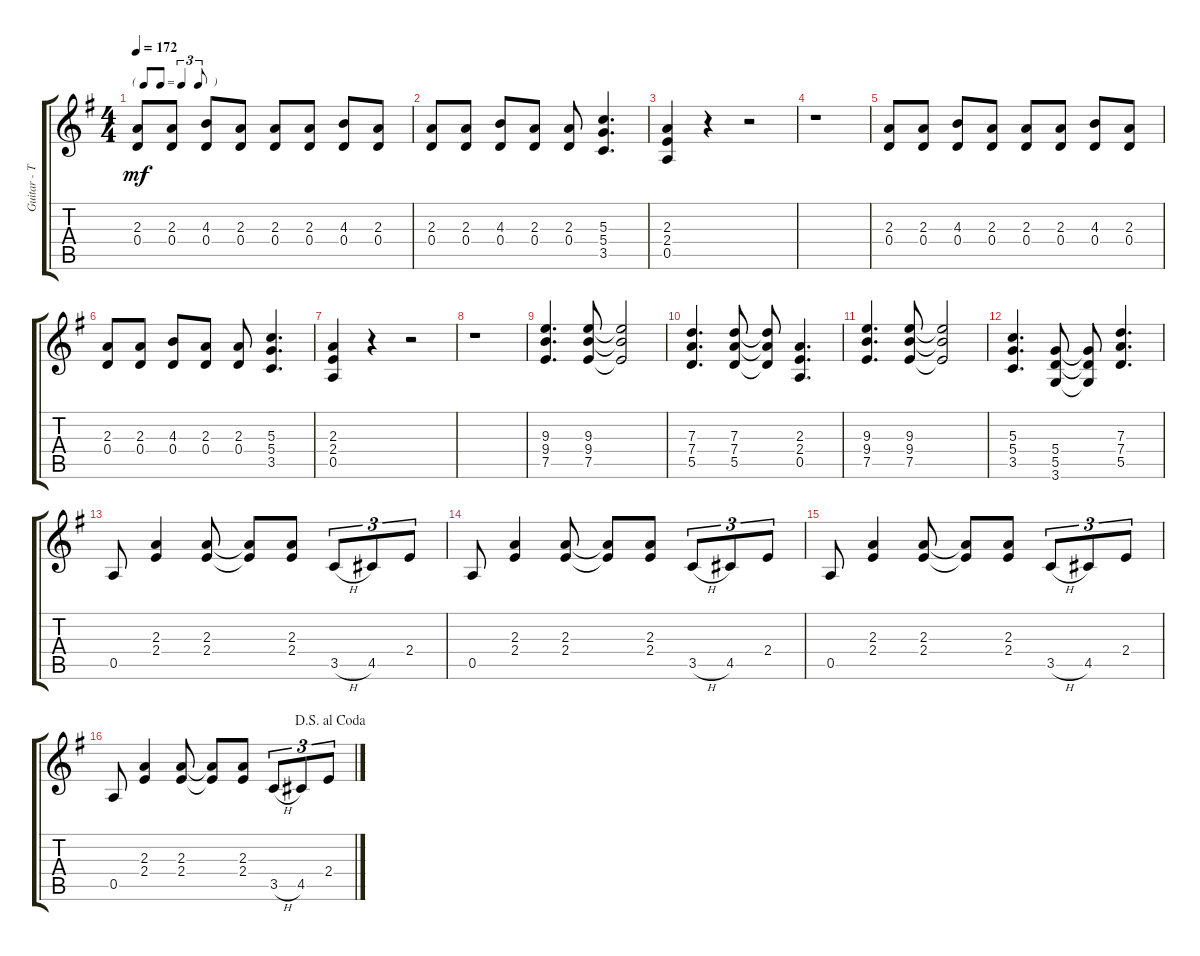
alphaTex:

\track ("Guitar - Tom Scholz" "Guitar - T") {instrument overdrivenguitar}
\staff {score tabs}
\tuning (E4 B3 G3 D3 A2 E2) {hide}
\ts (4 4)
\tf triplet8th
\tempo 172
\clef g2
\ks g
(2.3 0.4).8{dy mf} (2.3 0.4).8 (4.3 0.4).8 (2.3 0.4).8 (2.3 0.4).8 (2.3 0.4).8 (4.3 0.4).8 (2.3 0.4).8 |
(2.3 0.4).8 (2.3 0.4).8 (4.3 0.4).8 (2.3 0.4).8 (2.3 0.4).8 (5.3 5.4 3.5).4{d} |
(2.3 2.4 0.5).4 r.4 r.2 |
r.1 |
(2.3 0.4).8 (2.3 0.4).8 (4.3 0.4).8 (2.3 0.4).8 (2.3 0.4).8 (2.3 0.4).8 (4.3 0.4).8 (2.3 0.4).8 |
(2.3 0.4).8 (2.3 0.4).8 (4.3 0.4).8 (2.3 0.4).8 (2.3 0.4).8 (5.3 5.4 3.5).4{d} |
(2.3 2.4 0.5).4 r.4 r.2 |
r.1 |
(9.3 9.4 7.5).4{d} (9.3 9.4 7.5).8 (9.3{t} 9.4{t} 7.5{t}).2 |
(7.3 7.4 5.5).4{d} (7.3 7.4 5.5).8 (7.3{t} 7.4{t} 5.5{t}).8 (2.3 2.4 0.5).4{d} |
(9.3 9.4 7.5).4{d} (9.3 9.4 7.5).8 (9.3{t} 9.4{t} 7.5{t}).2 |
(5.3 5.4 3.5).4{d} (5.4 5.5 3.6).8 (5.4{t} 5.5{t} 3.6{t}).8 (7.3 7.4 5.5).4{d} |
0.5.8 (2.3 2.4).4 (2.3 2.4).8 (2.3{t} 2.4{t}).8 (2.3 2.4).8 3.5{h}.8{tu (3 2)} 4.5.8{tu (3 2)} 2.4.8{tu (3 2)} |
0.5.8 (2.3 2.4).4 (2.3 2.4).8 (2.3{t} 2.4{t}).8 (2.3 2.4).8 3.5{h}.8{tu (3 2)} 4.5.8{tu (3 2)} 2.4.8{tu (3 2)} |
0.5.8 (2.3 2.4).4 (2.3 2.4).8 (2.3{t} 2.4{t}).8 (2.3 2.4).8 3.5{h}.8{tu (3 2)} 4.5.8{tu (3 2)} 2.4.8{tu (3 2)} |
\jump dalsegnoalcoda
0.5.8 (2.3 2.4).4 (2.3 2.4).8 (2.3{t} 2.4{t}).8 (2.3 2.4).8 3.5{h}.8{tu (3 2)} 4.5.8{tu (3 2)} 2.4.8{tu (3 2)}
